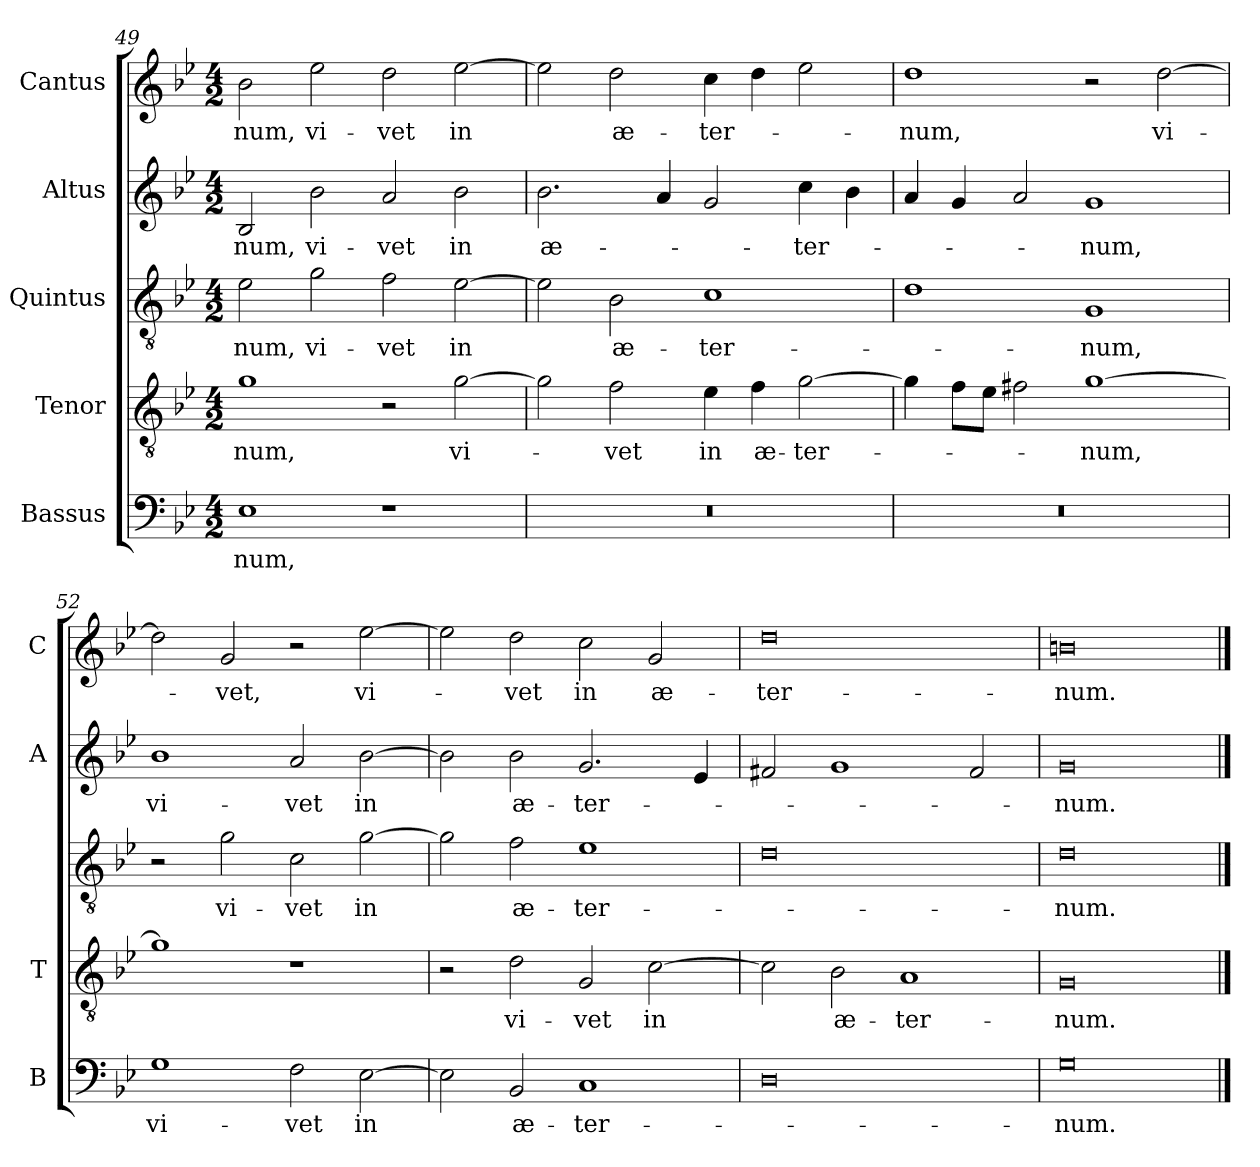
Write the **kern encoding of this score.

**kern	**text	**kern	**text	**kern	**text	**kern	**text	**kern	**text
*part5	*part5	*part4	*part4	*part3	*part3	*part2	*part2	*part1	*part1
*staff5	*staff5	*staff4	*staff4	*staff3	*staff3	*staff2	*staff2	*staff1	*staff1
*I"Bassus	*	*I"Tenor	*	*I"Quintus	*	*I"Altus	*	*I"Cantus	*
*I'B	*	*I'T	*	*	*	*I'A	*	*I'C	*
*clefF4	*	*clefGv2	*	*clefGv2	*	*clefG2	*	*clefG2	*
*k[b-e-]	*	*k[b-e-]	*	*k[b-e-]	*	*k[b-e-]	*	*k[b-e-]	*
*B-:	*	*B-:	*	*B-:	*	*B-:	*	*B-:	*
*M4/2	*	*M4/2	*	*M4/2	*	*M4/2	*	*M4/2	*
=49	=49	=49	=49	=49	=49	=49	=49	=49	=49
!	!LO:LY:b	!	!LO:LY:b	!	!LO:LY:b	!	!LO:LY:b	!	!LO:LY:b
1E-	-num,	1g	-num,	2e-\	-num,	2B-/	-num,	2b-\	-num,
!	!	!	!	!	!LO:LY:b	!	!LO:LY:b	!	!LO:LY:b
.	.	.	.	2g\	vi-	2b-\	vi-	2ee-\	vi-
!	!	!	!	!	!LO:LY:b	!	!LO:LY:b	!	!LO:LY:b
1r	.	2r	.	2f\	-vet	2a/	-vet	2dd\	-vet
!	!	!	!LO:LY:b	!	!LO:LY:b	!	!LO:LY:b	!	!LO:LY:b
.	.	[2g\	vi-	[2e-\	in	2b-\	in	[2ee-\	in
!!LO:LB:g=z
=50	=50	=50	=50	=50	=50	=50	=50	=50	=50
!	!	!	!	!	!	!	!LO:LY:b	!	!
0r	.	2g\]	.	2e-\]	.	2.b-\	æ-	2ee-\]	.
!	!	!	!LO:LY:b	!	!LO:LY:b	!	!	!	!LO:LY:b
.	.	2f\	-vet	2B-\	æ-	.	.	2dd\	æ-
.	.	.	.	.	.	4a/	.	.	.
!	!	!	!LO:LY:b	!	!LO:LY:b	!	!	!	!LO:LY:b
.	.	4e-\	in	1c	-ter-	2g/	.	4cc\	-ter-
!	!	!	!LO:LY:b	!	!	!	!	!	!
.	.	4f\	æ-	.	.	.	.	4dd\	.
!	!	!	!LO:LY:b	!	!	!	!LO:LY:b	!	!
.	.	[2g\	-ter-	.	.	4cc\	-ter-	2ee-\	.
.	.	.	.	.	.	4b-\	.	.	.
=51	=51	=51	=51	=51	=51	=51	=51	=51	=51
!	!	!	!	!	!	!	!	!	!LO:LY:b
0r	.	4g\]	.	1d	.	4a/	.	1dd	-num,
.	.	8f\L	.	.	.	4g/	.	.	.
.	.	8e-\J	.	.	.	.	.	.	.
.	.	2f#X\	.	.	.	2a/	.	.	.
!	!	!	!LO:LY:b	!	!LO:LY:b	!	!LO:LY:b	!	!
.	.	[1g	-num,	1G	-num,	1g	-num,	2r	.
!	!	!	!	!	!	!	!	!	!LO:LY:b
.	.	.	.	.	.	.	.	[2dd\	vi-
=52	=52	=52	=52	=52	=52	=52	=52	=52	=52
!	!LO:LY:b	!	!	!	!	!	!LO:LY:b	!	!
1G	vi-	1g]	.	2r	.	1b-	vi-	2dd\]	.
!	!	!	!	!	!LO:LY:b	!	!	!	!LO:LY:b
.	.	.	.	2g\	vi-	.	.	2g/	-vet,
!	!LO:LY:b	!	!	!	!LO:LY:b	!	!LO:LY:b	!	!
2F\	-vet	1r	.	2c\	-vet	2a/	-vet	2r	.
!	!LO:LY:b	!	!	!	!LO:LY:b	!	!LO:LY:b	!	!LO:LY:b
[2E-\	in	.	.	[2g\	in	[2b-\	in	[2ee-\	vi-
=53	=53	=53	=53	=53	=53	=53	=53	=53	=53
2E-\]	.	2r	.	2g\]	.	2b-\]	.	2ee-\]	.
!	!LO:LY:b	!	!LO:LY:b	!	!LO:LY:b	!	!LO:LY:b	!	!LO:LY:b
2BB-/	æ-	2d\	vi-	2f\	æ-	2b-\	æ-	2dd\	-vet
!	!LO:LY:b	!	!LO:LY:b	!	!LO:LY:b	!	!LO:LY:b	!	!LO:LY:b
1C	-ter-	2G/	-vet	1e-	-ter-	2.g/	-ter-	2cc\	in
!	!	!	!LO:LY:b	!	!	!	!	!	!LO:LY:b
.	.	[2c\	in	.	.	.	.	2g/	æ-
.	.	.	.	.	.	4e-/	.	.	.
=54	=54	=54	=54	=54	=54	=54	=54	=54	=54
!	!	!	!	!	!	!	!	!	!LO:LY:b
0D	.	2c\]	.	0d	.	2f#X/	.	0dd	-ter-
!	!	!	!LO:LY:b	!	!	!	!	!	!
.	.	2B-\	æ-	.	.	1g	.	.	.
!	!	!	!LO:LY:b	!	!	!	!	!	!
.	.	1A	-ter-	.	.	.	.	.	.
.	.	.	.	.	.	2f#/	.	.	.
=55	=55	=55	=55	=55	=55	=55	=55	=55	=55
!	!LO:LY:b	!	!LO:LY:b	!	!LO:LY:b	!	!LO:LY:b	!	!LO:LY:b
0G	-num.	0G	-num.	0d	-num.	0g	-num.	0bn	-num.
==	==	==	==	==	==	==	==	==	==
*-	*-	*-	*-	*-	*-	*-	*-	*-	*-
